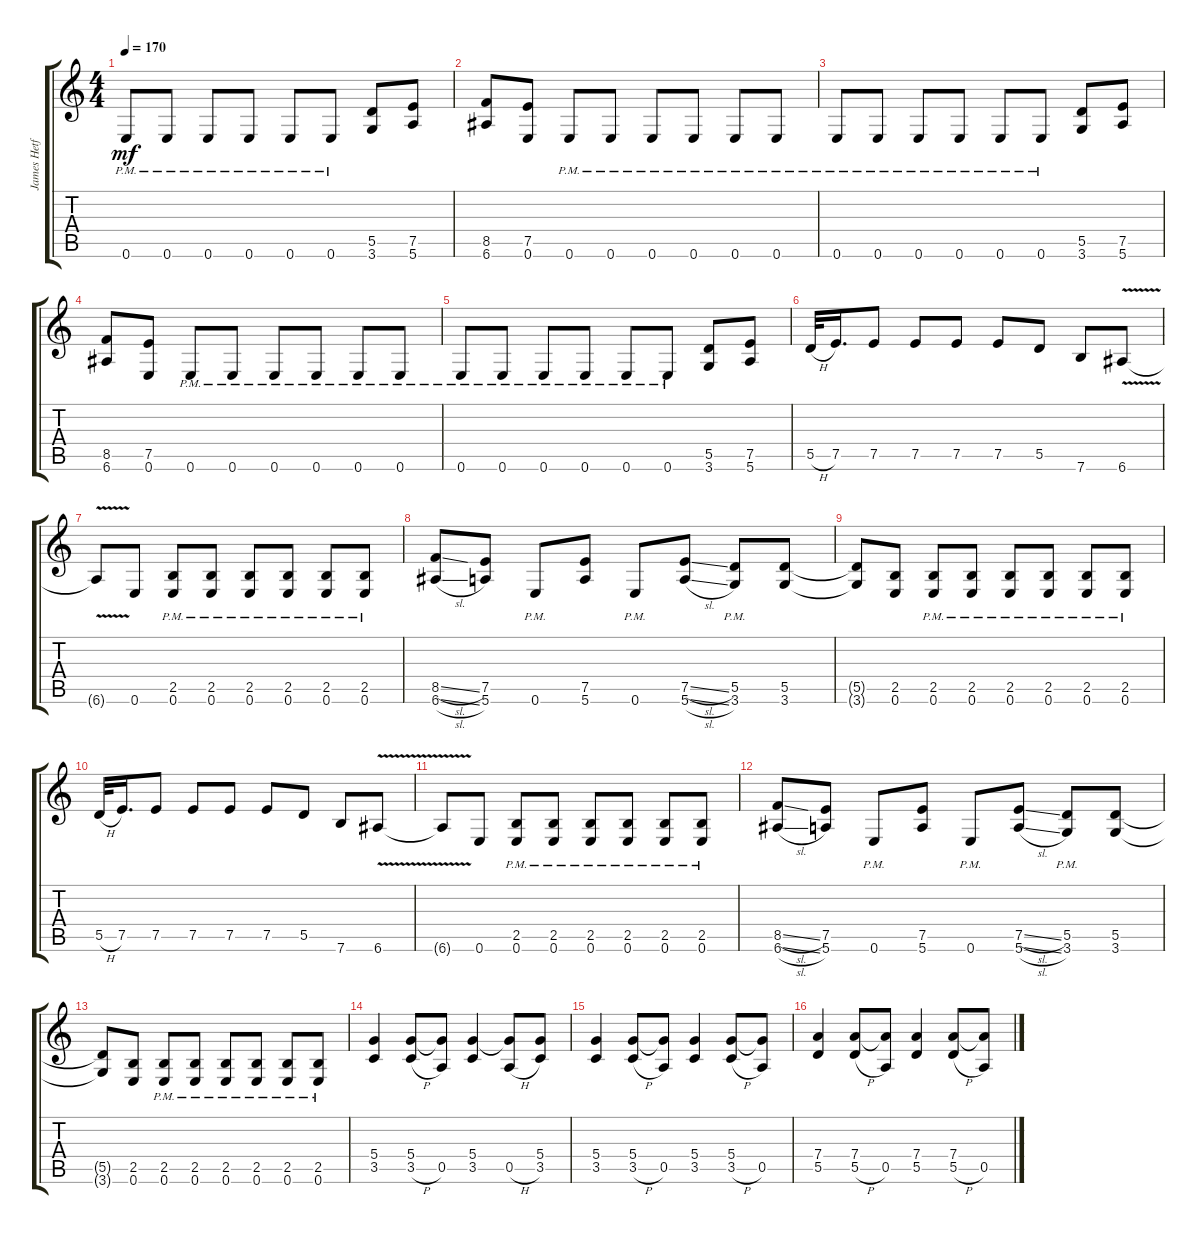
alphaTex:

\track ("James Hetfiel " "James Hetf") {instrument distortionguitar}
\staff {score tabs}
\tuning (E4 B3 G3 D3 A2 E2) {hide}
\ts (4 4)
\tempo 170
\clef g2
\ks c
0.6{pm}.8{dy mf} 0.6{pm}.8 0.6{pm}.8 0.6{pm}.8 0.6{pm}.8 0.6{pm}.8 (5.5 3.6).8 (7.5 5.6).8 |
(8.5 6.6).8 (7.5 0.6).8 0.6{pm}.8 0.6{pm}.8 0.6{pm}.8 0.6{pm}.8 0.6{pm}.8 0.6{pm}.8 |
0.6{pm}.8 0.6{pm}.8 0.6{pm}.8 0.6{pm}.8 0.6{pm}.8 0.6{pm}.8 (5.5 3.6).8 (7.5 5.6).8 |
(8.5 6.6).8 (7.5 0.6).8 0.6{pm}.8 0.6{pm}.8 0.6{pm}.8 0.6{pm}.8 0.6{pm}.8 0.6{pm}.8 |
0.6{pm}.8 0.6{pm}.8 0.6{pm}.8 0.6{pm}.8 0.6{pm}.8 0.6{pm}.8 (5.5 3.6).8 (7.5 5.6).8 |
5.5{h}.32 7.5.16{d} 7.5.8 7.5.8 7.5.8 7.5.8 5.5.8 7.6.8 6.6{v}.8 |
6.6{t}.8 0.6.8 (2.5{pm} 0.6{pm}).8 (2.5{pm} 0.6{pm}).8 (2.5{pm} 0.6{pm}).8 (2.5{pm} 0.6{pm}).8 (2.5{pm} 0.6{pm}).8 (2.5{pm} 0.6{pm}).8 |
(8.5{sl} 6.6{sl}).8 (7.5 5.6).8 0.6{pm}.8 (7.5 5.6).8 0.6{pm}.8 (7.5{sl} 5.6{sl}).8 (5.5 3.6{pm}).8 (5.5 3.6).8 |
(5.5{t} 3.6{t}).8 (2.5 0.6).8 (2.5{pm} 0.6{pm}).8 (2.5{pm} 0.6{pm}).8 (2.5{pm} 0.6{pm}).8 (2.5{pm} 0.6{pm}).8 (2.5{pm} 0.6{pm}).8 (2.5{pm} 0.6{pm}).8 |
5.5{h}.32 7.5.16{d} 7.5.8 7.5.8 7.5.8 7.5.8 5.5.8 7.6.8 6.6{v}.8 |
6.6{t}.8 0.6.8 (2.5{pm} 0.6{pm}).8 (2.5{pm} 0.6{pm}).8 (2.5{pm} 0.6{pm}).8 (2.5{pm} 0.6{pm}).8 (2.5{pm} 0.6{pm}).8 (2.5{pm} 0.6{pm}).8 |
(8.5{sl} 6.6{sl}).8 (7.5 5.6).8 0.6{pm}.8 (7.5 5.6).8 0.6{pm}.8 (7.5{sl} 5.6{sl}).8 (5.5 3.6{pm}).8 (5.5 3.6).8 |
(5.5{t} 3.6{t}).8 (2.5 0.6).8 (2.5{pm} 0.6{pm}).8 (2.5{pm} 0.6{pm}).8 (2.5{pm} 0.6{pm}).8 (2.5{pm} 0.6{pm}).8 (2.5{pm} 0.6{pm}).8 (2.5{pm} 0.6{pm}).8 |
(5.4 3.5).4 (5.4 3.5{h}).8 (5.4{t} 0.5).8 (5.4 3.5).4 (5.4{t} 0.5{h}).8 (5.4 3.5).8 |
(5.4 3.5).4 (5.4 3.5{h}).8 (5.4{t} 0.5).8 (5.4 3.5).4 (5.4 3.5{h}).8 (5.4{t} 0.5).8 |
(7.4 5.5).4 (7.4 5.5{h}).8 (7.4{t} 0.5).8 (7.4 5.5).4 (7.4 5.5{h}).8 (7.4{t} 0.5).8
